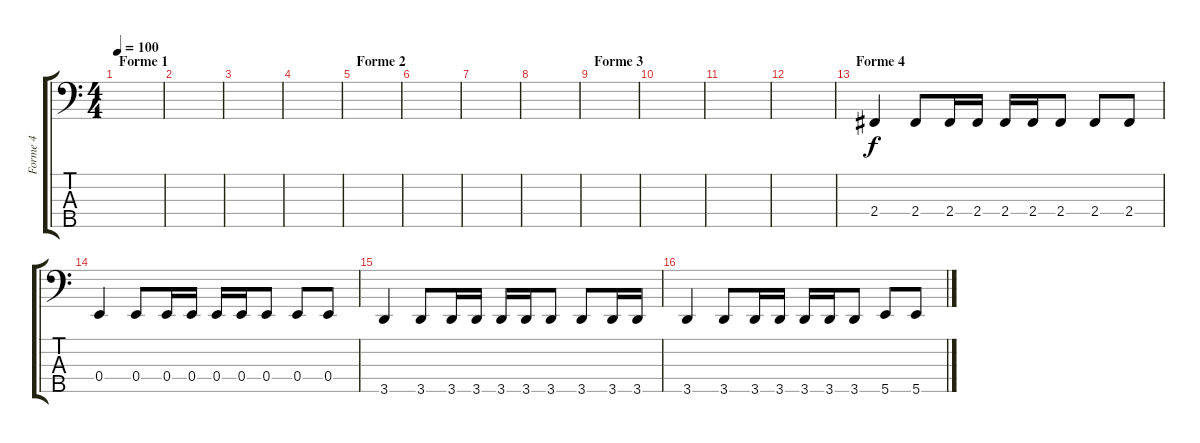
\track ("Forme 4" "Forme 4") {instrument electricbasspick}
\staff {score tabs}
\tuning (G2 D2 A1 E1 B0) {hide}
\ts (4 4)
\section ("" "Forme 1")
\tempo 100
\clef f4
\ks c
|
|
|
|
\section ("" "Forme 2")
|
|
|
|
\section ("" "Forme 3")
|
|
|
|
\section ("" "Forme 4")
2.4.4 2.4.8 2.4.16 2.4.16 2.4.16 2.4.16 2.4.8 2.4.8 2.4.8 |
0.4.4 0.4.8 0.4.16 0.4.16 0.4.16 0.4.16 0.4.8 0.4.8 0.4.8 |
3.5.4 3.5.8 3.5.16 3.5.16 3.5.16 3.5.16 3.5.8 3.5.8 3.5.16 3.5.16 |
3.5.4 3.5.8 3.5.16 3.5.16 3.5.16 3.5.16 3.5.8 5.5.8 5.5.8
